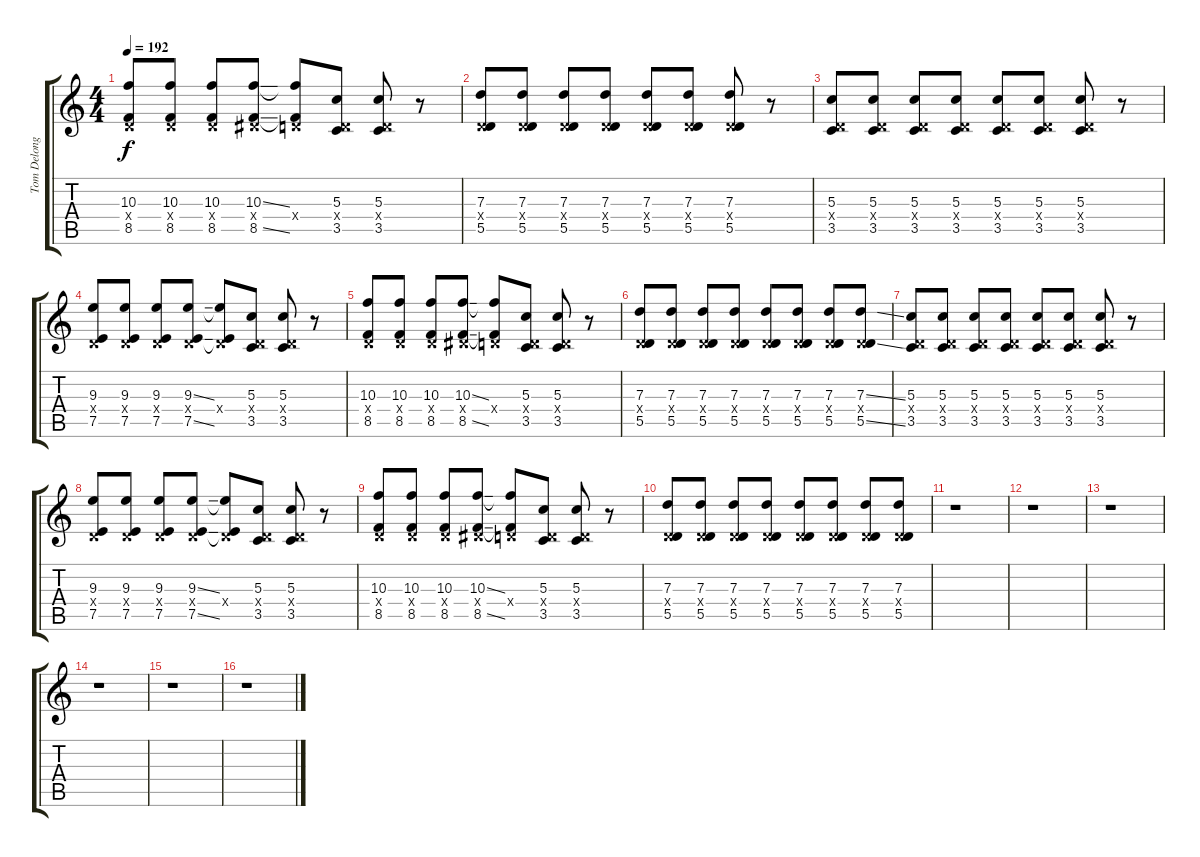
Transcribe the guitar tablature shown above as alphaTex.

\track ("Tom Delonge (Guitar 2)" "Tom Delong") {instrument overdrivenguitar}
\staff {score tabs}
\tuning (E4 B3 G3 D3 A2 E2) {hide}
\ts (4 4)
\tempo 192
\clef g2
\ks c
(10.3 0.4{x} 8.5).8{dy f} (10.3 0.4{x} 8.5).8 (10.3 0.4{x} 8.5).8 (10.3{ss} 1.4{x} 8.5{ss}).8 (10.3{t} 0.4{x} 8.5{t}).8 (5.3 0.4{x} 3.5).8 (5.3 0.4{x} 3.5).8 r.8 |
(7.3 0.4{x} 5.5).8 (7.3 0.4{x} 5.5).8 (7.3 0.4{x} 5.5).8 (7.3 0.4{x} 5.5).8 (7.3 0.4{x} 5.5).8 (7.3 0.4{x} 5.5).8 (7.3 0.4{x} 5.5).8 r.8 |
(5.3 0.4{x} 3.5).8 (5.3 0.4{x} 3.5).8 (5.3 0.4{x} 3.5).8 (5.3 0.4{x} 3.5).8 (5.3 0.4{x} 3.5).8 (5.3 0.4{x} 3.5).8 (5.3 0.4{x} 3.5).8 r.8 |
(9.3 0.4{x} 7.5).8 (9.3 0.4{x} 7.5).8 (9.3 0.4{x} 7.5).8 (9.3{ss} 0.4{x} 7.5{ss}).8 (9.3{t} 0.4{x} 7.5{t}).8 (5.3 0.4{x} 3.5).8 (5.3 0.4{x} 3.5).8 r.8 |
(10.3 0.4{x} 8.5).8 (10.3 0.4{x} 8.5).8 (10.3 0.4{x} 8.5).8 (10.3{ss} 1.4{x} 8.5{ss}).8 (10.3{t} 0.4{x} 8.5{t}).8 (5.3 0.4{x} 3.5).8 (5.3 0.4{x} 3.5).8 r.8 |
(7.3 0.4{x} 5.5).8 (7.3 0.4{x} 5.5).8 (7.3 0.4{x} 5.5).8 (7.3 0.4{x} 5.5).8 (7.3 0.4{x} 5.5).8 (7.3 0.4{x} 5.5).8 (7.3 0.4{x} 5.5).8 (7.3{ss} 0.4{x} 5.5{ss}).8 |
(5.3 0.4{x} 3.5).8 (5.3 0.4{x} 3.5).8 (5.3 0.4{x} 3.5).8 (5.3 0.4{x} 3.5).8 (5.3 0.4{x} 3.5).8 (5.3 0.4{x} 3.5).8 (5.3 0.4{x} 3.5).8 r.8 |
(9.3 0.4{x} 7.5).8 (9.3 0.4{x} 7.5).8 (9.3 0.4{x} 7.5).8 (9.3{ss} 0.4{x} 7.5{ss}).8 (9.3{t} 0.4{x} 7.5{t}).8 (5.3 0.4{x} 3.5).8 (5.3 0.4{x} 3.5).8 r.8 |
(10.3 0.4{x} 8.5).8 (10.3 0.4{x} 8.5).8 (10.3 0.4{x} 8.5).8 (10.3{ss} 1.4{x} 8.5{ss}).8 (10.3{t} 0.4{x} 8.5{t}).8 (5.3 0.4{x} 3.5).8 (5.3 0.4{x} 3.5).8 r.8 |
(7.3 0.4{x} 5.5).8 (7.3 0.4{x} 5.5).8 (7.3 0.4{x} 5.5).8 (7.3 0.4{x} 5.5).8 (7.3 0.4{x} 5.5).8 (7.3 0.4{x} 5.5).8 (7.3 0.4{x} 5.5).8 (7.3 0.4{x} 5.5).8 |
r.1 |
r.1 |
r.1 |
r.1 |
r.1 |
r.1
